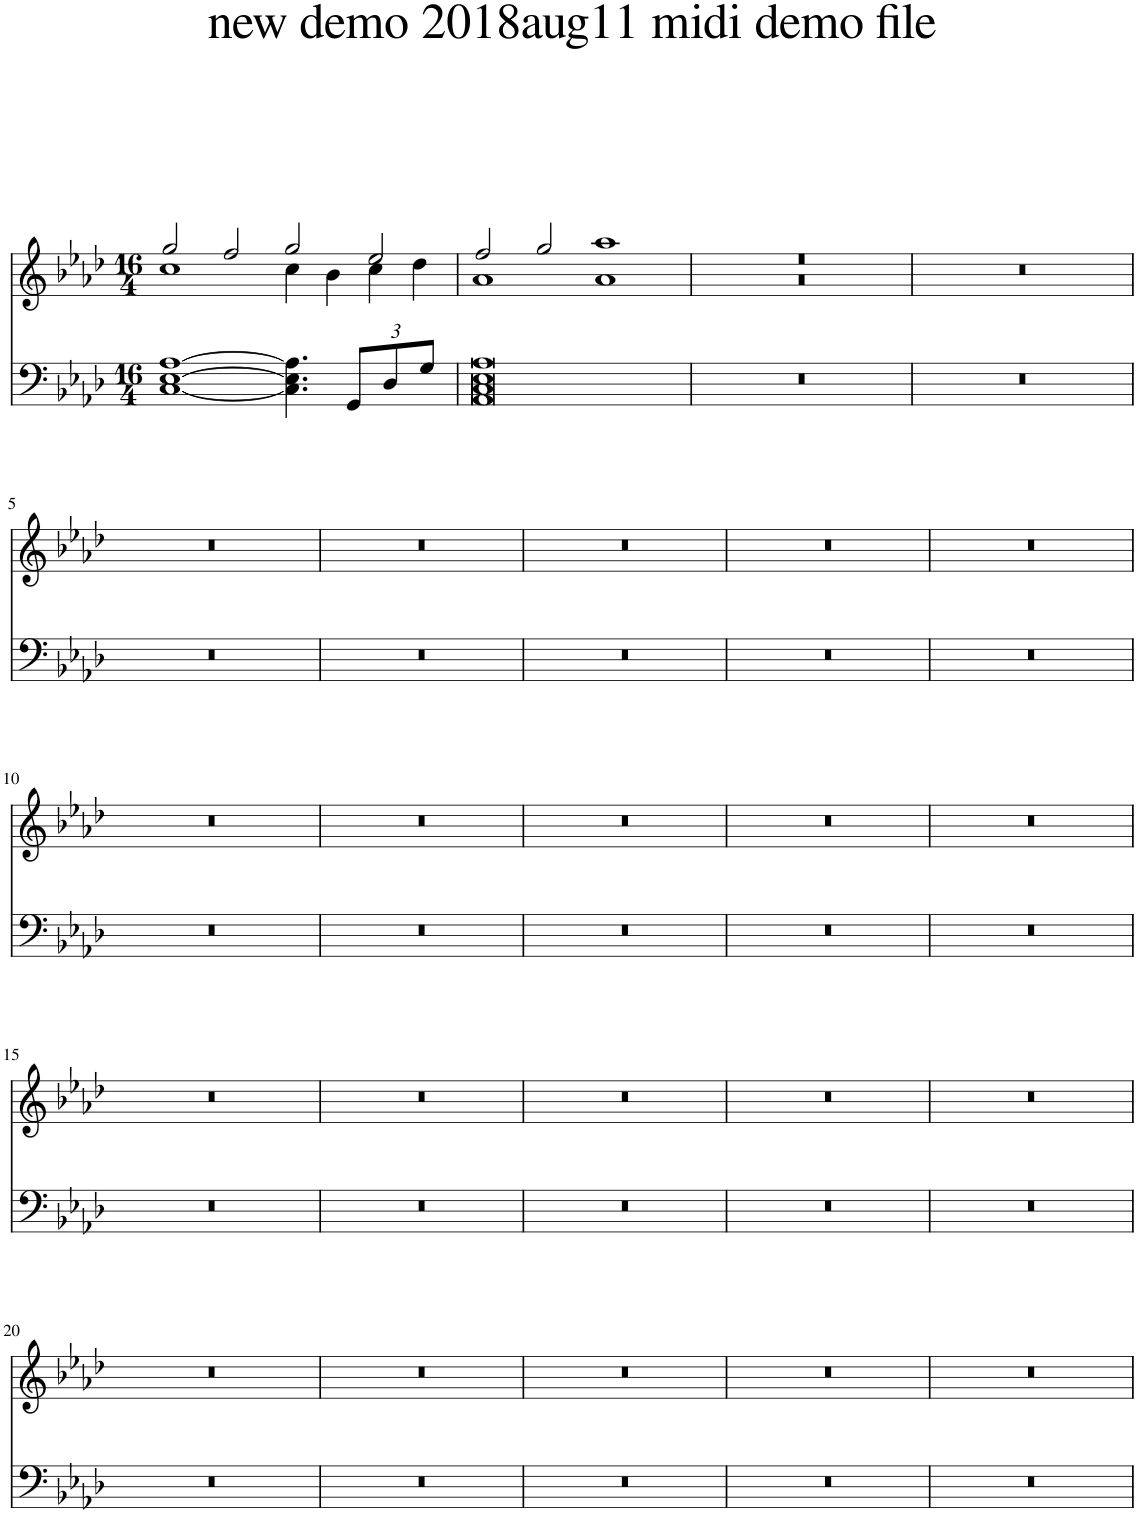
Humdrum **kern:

**kern	**kern
*part1	*part1
*staff2	*staff1
*I"Piano	*
*I'Pno.	*
*clefF4	*clefG2
*k[b-e-a-d-]	*k[b-e-a-d-]
*M16/4	*M16/4
=1	=1
*	*^
[1C [1E- [1A-	2gg/	1cc
.	2ff/	.
4.C\] 4.E-\] 4.A-\]	2gg/	4cc\
.	.	4b-\
*Xbrackettup	*	*
24%5GG/L	.	.
.	2ee-/	4cc\
24%5D-/	.	.
.	.	4dd-\
24%5G/J	.	.
=2	=2	=2
0AA- 0C 0E- 0A-	2ff/	1a-
.	2gg/	.
.	1aa-	1a-
=3	=3	=3
00r	00r	00r
*	*v	*v
=4	=4
00r	00r
!!LO:LB:g=z
=5	=5
00r	00r
=6	=6
00r	00r
=7	=7
00r	00r
=8	=8
00r	00r
=9	=9
00r	00r
!!LO:LB:g=z
=10	=10
00r	00r
=11	=11
00r	00r
=12	=12
00r	00r
=13	=13
00r	00r
=14	=14
00r	00r
!!LO:LB:g=z
=15	=15
00r	00r
=16	=16
00r	00r
=17	=17
00r	00r
=18	=18
00r	00r
=19	=19
00r	00r
!!LO:LB:g=z
=20	=20
00r	00r
=21	=21
00r	00r
=22	=22
00r	00r
=23	=23
00r	00r
=24	=24
00r	00r
=	=
*-	*-
